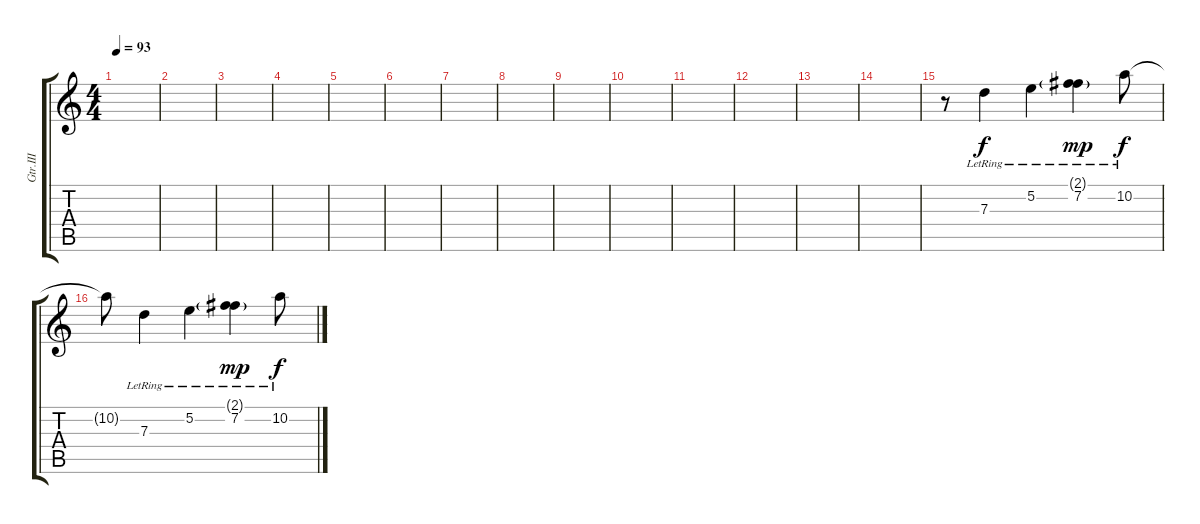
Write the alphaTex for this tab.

\track ("Gtr.III" "Gtr.III") {instrument electricguitarjazz}
\staff {score tabs}
\tuning (E4 B3 G3 D3 A2 E2) {hide}
\ts (4 4)
\tempo 93
\clef g2
\ks c
|
|
|
|
|
|
\section ("" "")
|
|
|
|
|
|
|
|
\section ("" "")
r.8 7.3{lr}.4 5.2{lr}.4 (2.1{g lr} 7.2{lr}).4{dy mp} 10.2{lr}.8{dy f} |
10.2{t}.8 7.3{lr}.4 5.2{lr}.4 (2.1{g lr} 7.2{lr}).4{dy mp} 10.2{lr}.8{dy f}
